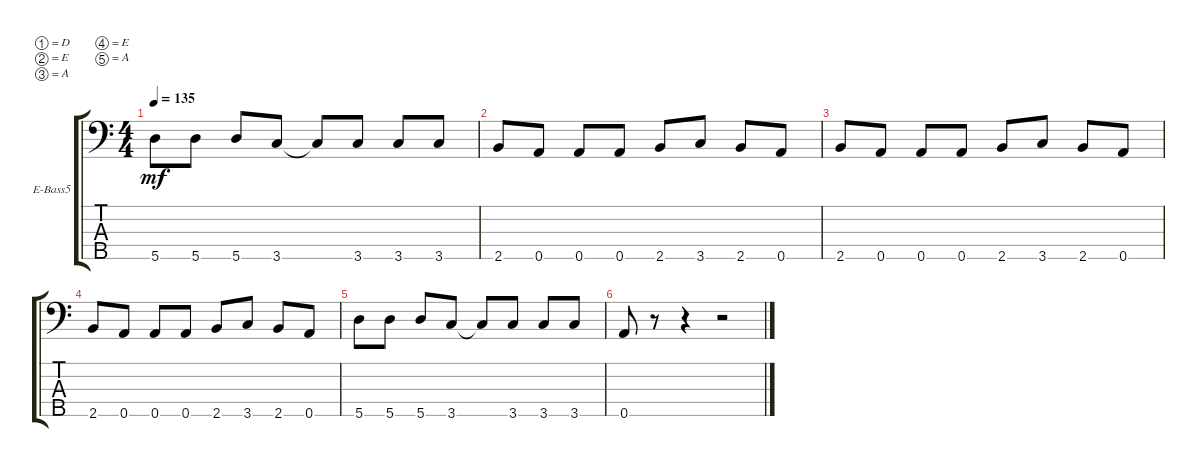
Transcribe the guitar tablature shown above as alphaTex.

\defaultSystemsLayout 4
\bracketExtendMode groupsimilarinstruments
\firstSystemTrackNameOrientation horizontal
\otherSystemsTrackNameOrientation horizontal
\track ("Juanse" "E-Bass5") {instrument electricbassfinger}
\staff {score tabs}
\tuning (D3 E4 A2 E2 A1)
\ts (4 4)
\tempo 135
\clef f4
\ks c
5.5.8{dy mf} 5.5.8 5.5.8 3.5.8 3.5{t}.8 3.5.8 3.5.8 3.5.8 |
2.5.8 0.5.8 0.5.8 0.5.8 2.5.8 3.5.8 2.5.8 0.5.8 |
2.5.8 0.5.8 0.5.8 0.5.8 2.5.8 3.5.8 2.5.8 0.5.8 |
2.5.8 0.5.8 0.5.8 0.5.8 2.5.8 3.5.8 2.5.8 0.5.8 |
5.5.8 5.5.8 5.5.8 3.5.8 3.5{t}.8 3.5.8 3.5.8 3.5.8 |
0.5.8 r.8 r.4 r.2
